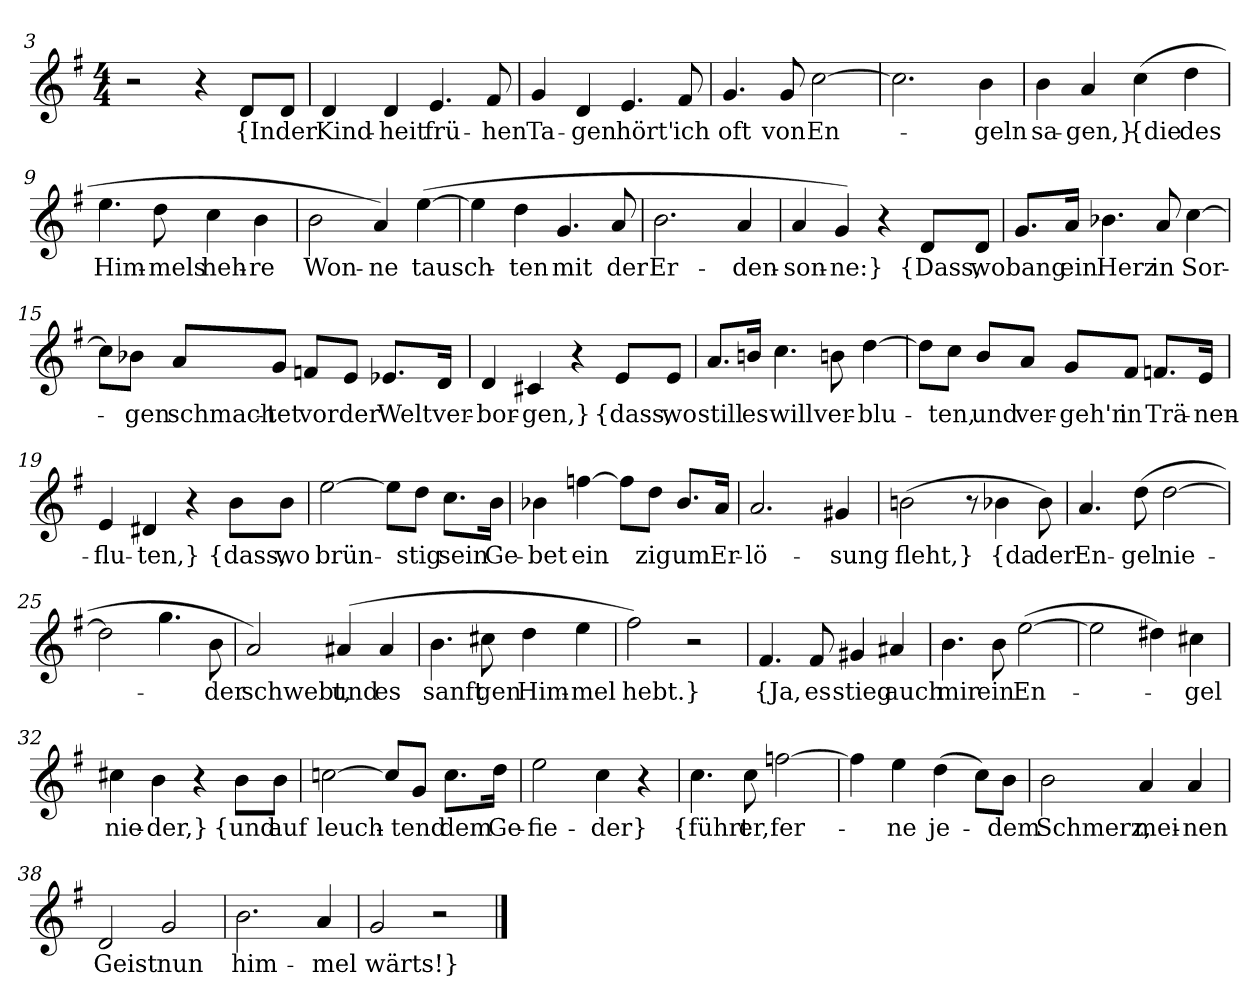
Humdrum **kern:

**kern	**text
*part1	*part1
*staff1	*staff1
*clefG2	*
*k[f#]	*
*M4/4	*
=3	=3
2r	.
4r	.
8d/L	{In
8d/J	der
=4	=4
4d	Kind-
4d	-heit
4.e	frü-
8f#	-hen
=5	=5
4g	Ta-
4d	-gen
4.e	hört'
8f#	ich
=6	=6
4.g	oft
8g	von
[2cc	En-
=7	=7
2.cc]	.
4b	-geln
=8	=8
4b	sa-
4a	-gen,}
(4cc	{die
4dd	des
=9	=9
4.ee	Him-
8dd	-mels
4cc	heh-
4b	-re
=10	=10
2b	Won-
4a)	-ne
([4ee	tausch-
=11	=11
4ee]	.
4dd	-ten
4.g	mit
8a	der
=12	=12
2.b	Er-
4a	-den-
=13	=13
4a	-son-
4g:)	-ne:}
4r	.
8d/L	{Dass,
8d/J	wo
=14	=14
8.g/L	bang
16a/Jk	ein
4.b-X	Herz
8a	in
[4cc	Sor-
=15	=15
8cc\L]	.
8b-X\J	-gen
8a/L	schmach-
8g/J	-tet
8fn/L	vor
8e/J	der
8.e-X/L	Welt
16d/Jk	ver-
=16	=16
4d	-bor-
4c#X	-gen,}
4r	.
8e/L	{dass,
8e/J	wo
=17	=17
8.a/L	still
16bn/Jk	es
4.cc	will
8bn	ver-
[4dd	-blu-
=18	=18
8dd\L]	.
8cc\J	-ten,
8b/L	und
8a/J	ver-
8g/L	-geh'n
8f#/J	in
8.fn/L	Trä-
16e/Jk	-nen-
=19	=19
4e	-flu-
4d#X	-ten,}
4r	.
8b\L	{dass,
8b\J	wo
=20	=20
[2ee	brün-
8ee\L]	.
8dd\J	-stig
8.cc\L	sein
16b\Jk	Ge-
=21	=21
4b-X	-bet
[4ffn	ein
8ffn\L]	.
8dd\J	-zig
8.b-/L	um
16a/Jk	Er-
=20	=20
2.a	-lö-
4g#X	-sung
=23	=23
(2bn	fleht,}
8r	.
4b-X	{da
8b-)	der
=24	=24
4.a	En-
(8dd	-gel
[2dd	nie-
=25	=25
2dd]	.
4.gg	.
8b	-der
=26	=26
2a)	schwebt,
(4a#X	und
4a#	es
=27	=27
4.b	sanft
8cc#X	gen
4dd	Him-
4ee	-mel
=28	=28
2ff#)	hebt.}
2r	.
=29	=29
4.f#	{Ja,
8f#	es
4g#X	stieg
4a#X	auch
=30	=30
4.b	mir
8b	ein
([2ee	En-
=31	=31
2ee]	.
4dd#X)	.
4cc#X	-gel
=32	=32
4cc#X	nie-
4b	-der,}
4r	.
8b\L	{und
8b\J	auf
=33	=33
[2ccn	leuch-
8ccn/L]	.
8g/J	-tend
8.cc\L	dem
16dd\Jk	Ge-
=34	=34
2ee	-fie-
4cc	-der}
4r	.
=35	=35
4.cc	{führt
8cc	er,
[2ffn	fer-
=36	=36
4ffn]	.
4ee	-ne
(4dd	je-
8cc\L)	.
8b\J	-dem
=37	=37
2b	Schmerz,
4a	mei-
4a	-nen
=38	=38
2d	Geist
2g	nun
=39	=39
2.b	him-
4a	-mel
=40	=40
2g	wärts!}
2r	.
==	==
*-	*-
